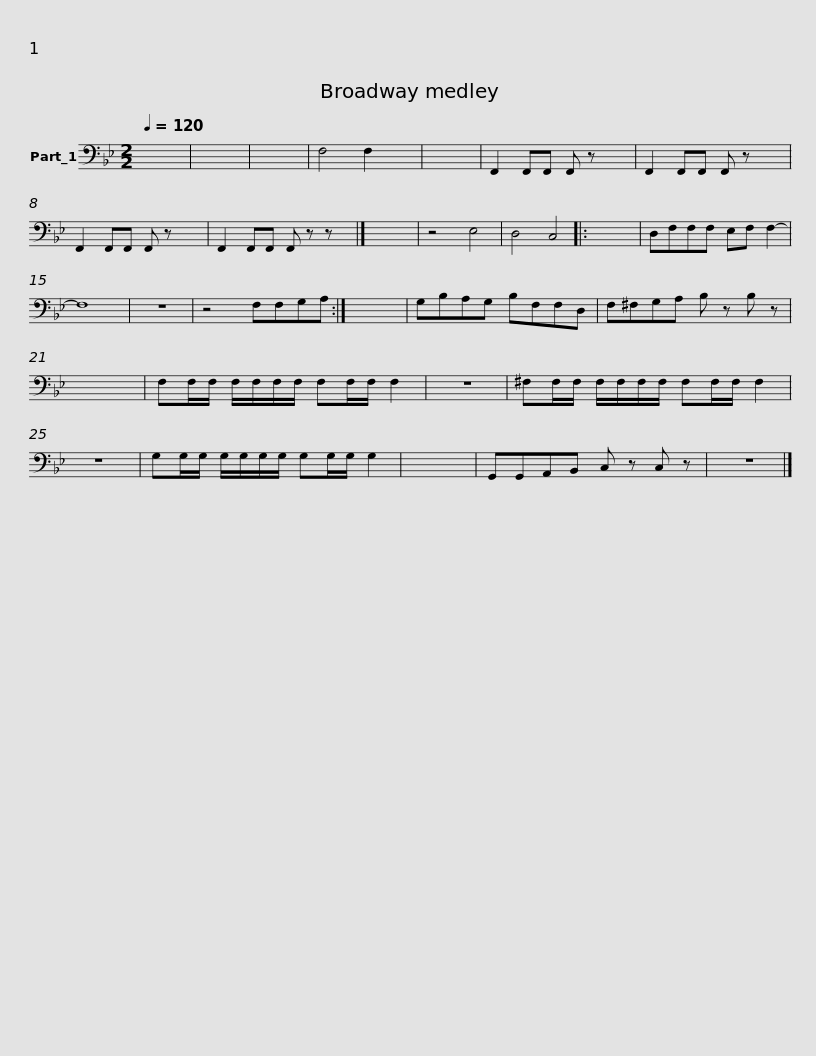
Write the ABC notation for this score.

X:1
L:1/8
Q:1/4=120
M:2/2
I:linebreak $
K:Bb
V:1 bass
V:1
 x8 | x8 | x8 | F,4 F,2 x2 | x8 | %5
 F,,2 F,,F,, F,, z x2 | F,,2 F,,F,, F,, z x2 | F,,2 F,,F,, F,, z x2 | F,,2 F,,F,, F,, z z x |] x8 |$ %10
 z4 E,4 | D,4 C,4 |: x8 | D,F,F,F, E,F, F,2- | F,8 | %15
 z8 | z4 F,F,G,A, :| x8 | G,B,A,G, B,F,F,D, |$ F,^F,G,A, B, z B, z | %20
 x8 | F,F,/F,/ F,/F,/F,/F,/ F,F,/F,/ F,2 | z8 | ^F,F,/F,/ F,/F,/F,/F,/ F,F,/F,/ F,2 | z8 |$ %25
 G,G,/G,/ G,/G,/G,/G,/ G,G,/G,/ G,2 | x8 | G,,G,,A,,B,, C, z C, z | z8 |] %29
